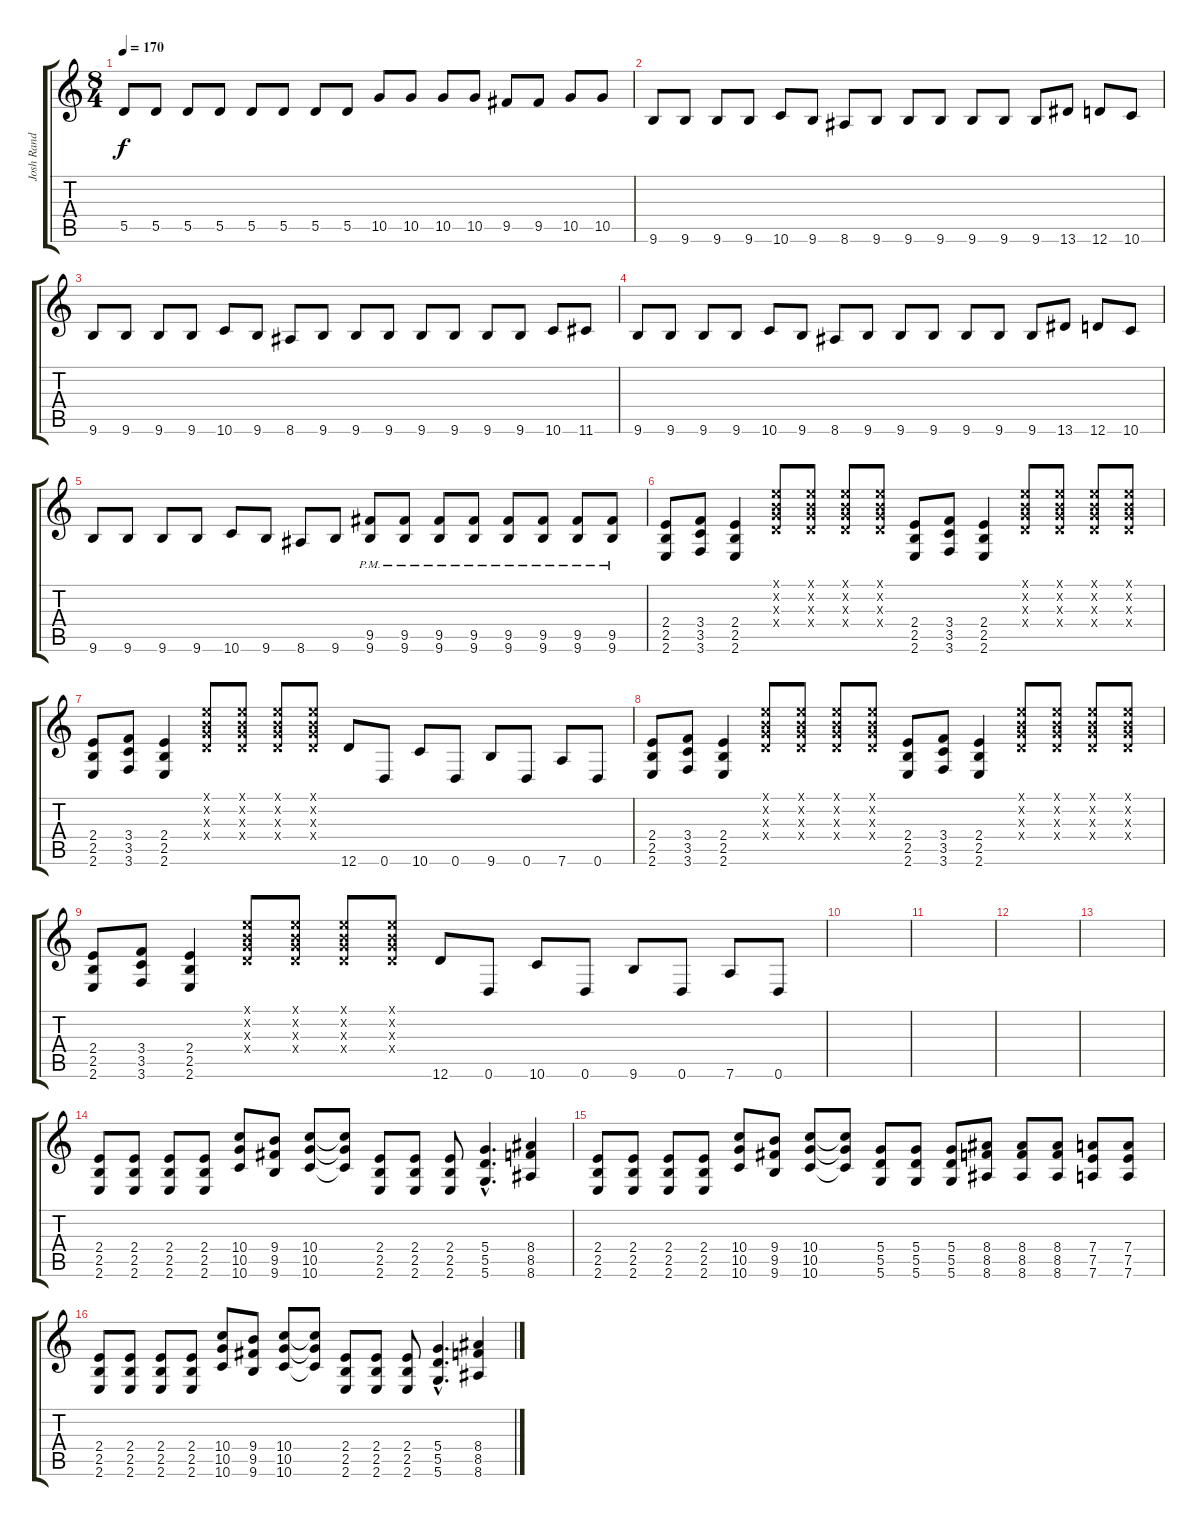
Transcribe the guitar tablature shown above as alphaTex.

\track ("Josh Rand" "Josh Rand") {instrument distortionguitar}
\staff {score tabs}
\tuning (E4 B3 G3 D3 A2 D2) {hide}
\ts (8 4)
\tempo 170
\clef g2
\ks c
5.5.8{dy f} 5.5.8 5.5.8 5.5.8 5.5.8 5.5.8 5.5.8 5.5.8 10.5.8 10.5.8 10.5.8 10.5.8 9.5.8 9.5.8 10.5.8 10.5.8 |
9.6.8 9.6.8 9.6.8 9.6.8 10.6.8 9.6.8 8.6.8 9.6.8 9.6.8 9.6.8 9.6.8 9.6.8 9.6.8 13.6.8 12.6.8 10.6.8 |
9.6.8 9.6.8 9.6.8 9.6.8 10.6.8 9.6.8 8.6.8 9.6.8 9.6.8 9.6.8 9.6.8 9.6.8 9.6.8 9.6.8 10.6.8 11.6.8 |
9.6.8 9.6.8 9.6.8 9.6.8 10.6.8 9.6.8 8.6.8 9.6.8 9.6.8 9.6.8 9.6.8 9.6.8 9.6.8 13.6.8 12.6.8 10.6.8 |
9.6.8 9.6.8 9.6.8 9.6.8 10.6.8 9.6.8 8.6.8 9.6.8 (9.5{pm} 9.6{pm}).8 (9.5{pm} 9.6{pm}).8 (9.5{pm} 9.6{pm}).8 (9.5{pm} 9.6{pm}).8 (9.5{pm} 9.6{pm}).8 (9.5{pm} 9.6{pm}).8 (9.5{pm} 9.6{pm}).8 (9.5{pm} 9.6{pm}).8 |
(2.4 2.5 2.6).8 (3.4 3.5 3.6).8 (2.4 2.5 2.6).4 (0.1{x} 0.2{x} 0.3{x} 0.4{x}).8 (0.1{x} 0.2{x} 0.3{x} 0.4{x}).8 (0.1{x} 0.2{x} 0.3{x} 0.4{x}).8 (0.1{x} 0.2{x} 0.3{x} 0.4{x}).8 (2.4 2.5 2.6).8 (3.4 3.5 3.6).8 (2.4 2.5 2.6).4 (0.1{x} 0.2{x} 0.3{x} 0.4{x}).8 (0.1{x} 0.2{x} 0.3{x} 0.4{x}).8 (0.1{x} 0.2{x} 0.3{x} 0.4{x}).8 (0.1{x} 0.2{x} 0.3{x} 0.4{x}).8 |
(2.4 2.5 2.6).8 (3.4 3.5 3.6).8 (2.4 2.5 2.6).4 (0.1{x} 0.2{x} 0.3{x} 0.4{x}).8 (0.1{x} 0.2{x} 0.3{x} 0.4{x}).8 (0.1{x} 0.2{x} 0.3{x} 0.4{x}).8 (0.1{x} 0.2{x} 0.3{x} 0.4{x}).8 12.6.8 0.6.8 10.6.8 0.6.8 9.6.8 0.6.8 7.6.8 0.6.8 |
(2.4 2.5 2.6).8 (3.4 3.5 3.6).8 (2.4 2.5 2.6).4 (0.1{x} 0.2{x} 0.3{x} 0.4{x}).8 (0.1{x} 0.2{x} 0.3{x} 0.4{x}).8 (0.1{x} 0.2{x} 0.3{x} 0.4{x}).8 (0.1{x} 0.2{x} 0.3{x} 0.4{x}).8 (2.4 2.5 2.6).8 (3.4 3.5 3.6).8 (2.4 2.5 2.6).4 (0.1{x} 0.2{x} 0.3{x} 0.4{x}).8 (0.1{x} 0.2{x} 0.3{x} 0.4{x}).8 (0.1{x} 0.2{x} 0.3{x} 0.4{x}).8 (0.1{x} 0.2{x} 0.3{x} 0.4{x}).8 |
(2.4 2.5 2.6).8 (3.4 3.5 3.6).8 (2.4 2.5 2.6).4 (0.1{x} 0.2{x} 0.3{x} 0.4{x}).8 (0.1{x} 0.2{x} 0.3{x} 0.4{x}).8 (0.1{x} 0.2{x} 0.3{x} 0.4{x}).8 (0.1{x} 0.2{x} 0.3{x} 0.4{x}).8 12.6.8 0.6.8 10.6.8 0.6.8 9.6.8 0.6.8 7.6.8 0.6.8 |
|
|
|
|
(2.4 2.5 2.6).8 (2.4 2.5 2.6).8 (2.4 2.5 2.6).8 (2.4 2.5 2.6).8 (10.4 10.5 10.6).8 (9.4 9.5 9.6).8 (10.4 10.5 10.6).8 (10.4{t} 10.5{t} 10.6{t}).8 (2.4 2.5 2.6).8 (2.4 2.5 2.6).8 (2.4 2.5 2.6).8 (5.4{hac} 5.5{hac} 5.6{hac}).4{d} (8.4 8.5 8.6).4 |
(2.4 2.5 2.6).8 (2.4 2.5 2.6).8 (2.4 2.5 2.6).8 (2.4 2.5 2.6).8 (10.4 10.5 10.6).8 (9.4 9.5 9.6).8 (10.4 10.5 10.6).8 (10.4{t} 10.5{t} 10.6{t}).8 (5.4 5.5 5.6).8 (5.4 5.5 5.6).8 (5.4 5.5 5.6).8 (8.4 8.5 8.6).8 (8.4 8.5 8.6).8 (8.4 8.5 8.6).8 (7.4 7.5 7.6).8 (7.4 7.5 7.6).8 |
(2.4 2.5 2.6).8 (2.4 2.5 2.6).8 (2.4 2.5 2.6).8 (2.4 2.5 2.6).8 (10.4 10.5 10.6).8 (9.4 9.5 9.6).8 (10.4 10.5 10.6).8 (10.4{t} 10.5{t} 10.6{t}).8 (2.4 2.5 2.6).8 (2.4 2.5 2.6).8 (2.4 2.5 2.6).8 (5.4{hac} 5.5{hac} 5.6{hac}).4{d} (8.4 8.5 8.6).4
